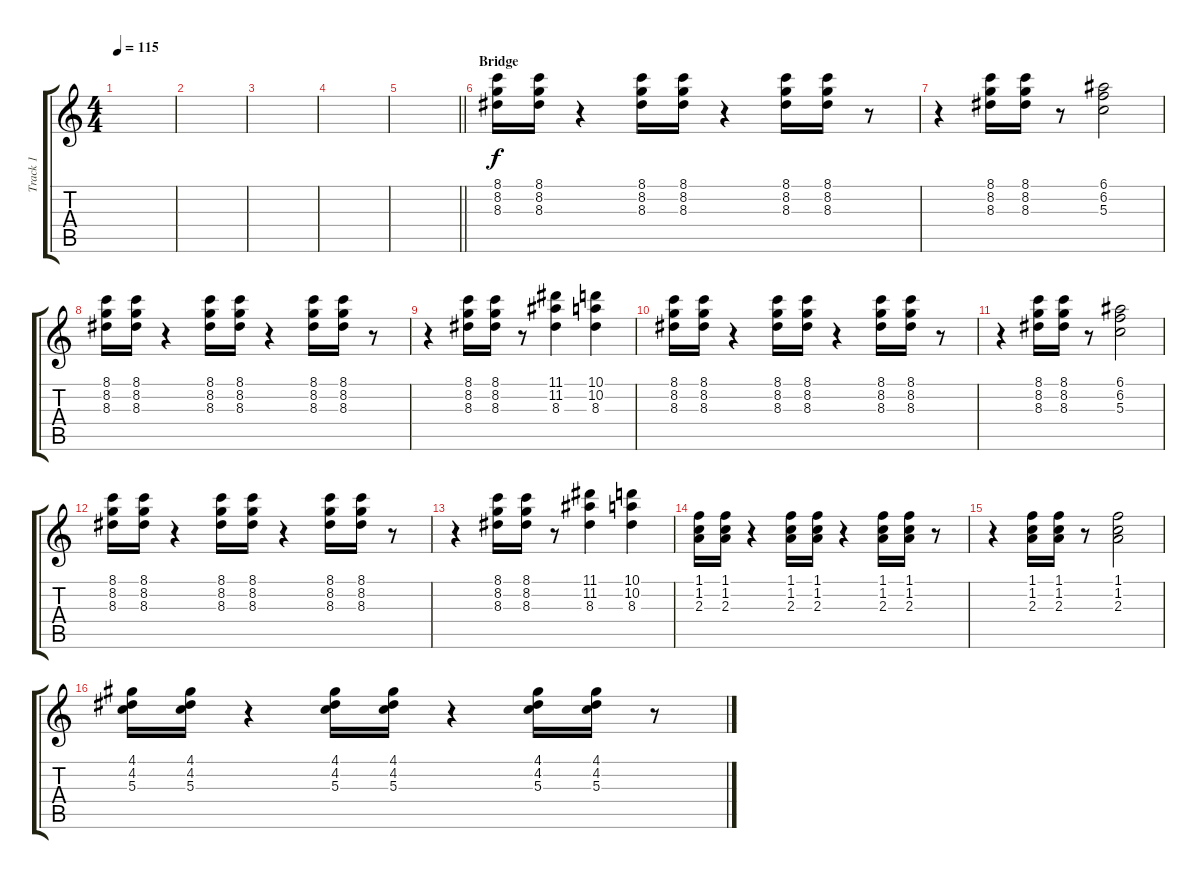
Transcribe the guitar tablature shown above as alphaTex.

\track ("Track 1" "Track 1") {instrument electricguitarjazz}
\staff {score tabs}
\tuning (E4 B3 G3 D3 A2 E2) {hide}
\ts (4 4)
\tempo 115
\clef g2
\ks c
|
|
|
|
\barLineRight lightlight
|
\section ("" "Bridge")
(8.1 8.2 8.3).16 (8.1 8.2 8.3).16 r.4 (8.1 8.2 8.3).16 (8.1 8.2 8.3).16 r.4 (8.1 8.2 8.3).16 (8.1 8.2 8.3).16 r.8 |
r.4 (8.1 8.2 8.3).16 (8.1 8.2 8.3).16 r.8 (6.1 6.2 5.3).2 |
(8.1 8.2 8.3).16 (8.1 8.2 8.3).16 r.4 (8.1 8.2 8.3).16 (8.1 8.2 8.3).16 r.4 (8.1 8.2 8.3).16 (8.1 8.2 8.3).16 r.8 |
r.4 (8.1 8.2 8.3).16 (8.1 8.2 8.3).16 r.8 (11.1 11.2 8.3).4 (10.1 10.2 8.3).4 |
(8.1 8.2 8.3).16 (8.1 8.2 8.3).16 r.4 (8.1 8.2 8.3).16 (8.1 8.2 8.3).16 r.4 (8.1 8.2 8.3).16 (8.1 8.2 8.3).16 r.8 |
r.4 (8.1 8.2 8.3).16 (8.1 8.2 8.3).16 r.8 (6.1 6.2 5.3).2 |
(8.1 8.2 8.3).16 (8.1 8.2 8.3).16 r.4 (8.1 8.2 8.3).16 (8.1 8.2 8.3).16 r.4 (8.1 8.2 8.3).16 (8.1 8.2 8.3).16 r.8 |
r.4 (8.1 8.2 8.3).16 (8.1 8.2 8.3).16 r.8 (11.1 11.2 8.3).4 (10.1 10.2 8.3).4 |
(1.1 1.2 2.3).16 (1.1 1.2 2.3).16 r.4 (1.1 1.2 2.3).16 (1.1 1.2 2.3).16 r.4 (1.1 1.2 2.3).16 (1.1 1.2 2.3).16 r.8 |
r.4 (1.1 1.2 2.3).16 (1.1 1.2 2.3).16 r.8 (1.1 1.2 2.3).2 |
(4.1 4.2 5.3).16 (4.1 4.2 5.3).16 r.4 (4.1 4.2 5.3).16 (4.1 4.2 5.3).16 r.4 (4.1 4.2 5.3).16 (4.1 4.2 5.3).16 r.8
